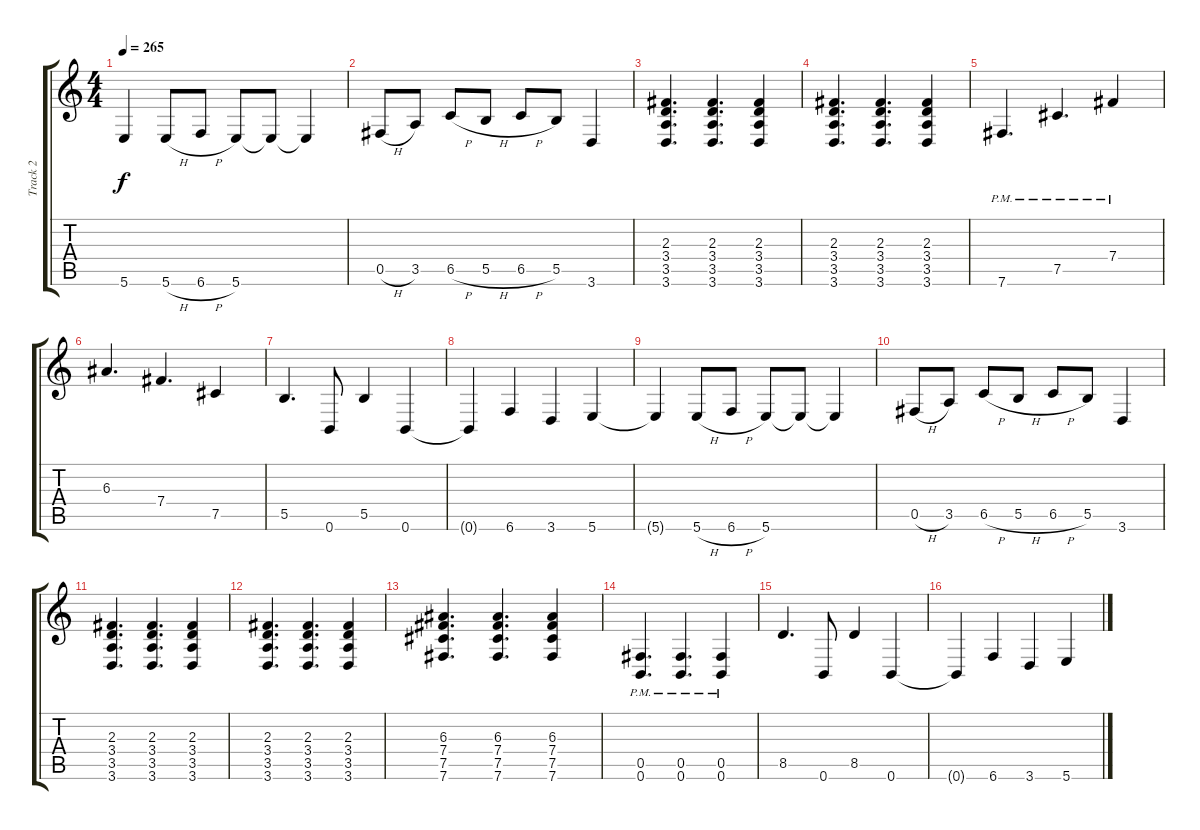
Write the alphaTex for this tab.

\track ("Track 2" "Track 2") {instrument distortionguitar}
\staff {score tabs}
\tuning (Db4 Ab3 E3 B2 Gb2 B1) {hide}
\ts (4 4)
\tempo 265
\clef g2
\ks c
5.6{t}.4{dy f} 5.6{h}.8 6.6{h}.8 5.6.8 5.6{t}.8 5.6{t}.4 |
0.5{h}.8 3.5.8 6.5{h}.8 5.5{h}.8 6.5{h}.8 5.5.8 3.6.4 |
(2.3 3.4 3.5 3.6).4{d} (2.3 3.4 3.5 3.6).4{d} (2.3 3.4 3.5 3.6).4 |
(2.3 3.4 3.5 3.6).4{d} (2.3 3.4 3.5 3.6).4{d} (2.3 3.4 3.5 3.6).4 |
7.6{pm}.4{d} 7.5{pm}.4{d} 7.4{pm}.4 |
6.3.4{d} 7.4.4{d} 7.5.4 |
5.5.4{d} 0.6.8 5.5.4 0.6.4 |
0.6{t}.4 6.6.4 3.6.4 5.6.4 |
5.6{t}.4 5.6{h}.8 6.6{h}.8 5.6.8 5.6{t}.8 5.6{t}.4 |
0.5{h}.8 3.5.8 6.5{h}.8 5.5{h}.8 6.5{h}.8 5.5.8 3.6.4 |
(2.3 3.4 3.5 3.6).4{d} (2.3 3.4 3.5 3.6).4{d} (2.3 3.4 3.5 3.6).4 |
(2.3 3.4 3.5 3.6).4{d} (2.3 3.4 3.5 3.6).4{d} (2.3 3.4 3.5 3.6).4 |
(6.3 7.4 7.5 7.6).4{d} (6.3 7.4 7.5 7.6).4{d} (6.3 7.4 7.5 7.6).4 |
(0.5{pm} 0.6{pm}).4{d} (0.5{pm} 0.6{pm}).4{d} (0.5{pm} 0.6{pm}).4 |
8.5.4{d} 0.6.8 8.5.4 0.6.4 |
0.6{t}.4 6.6.4 3.6.4 5.6.4
